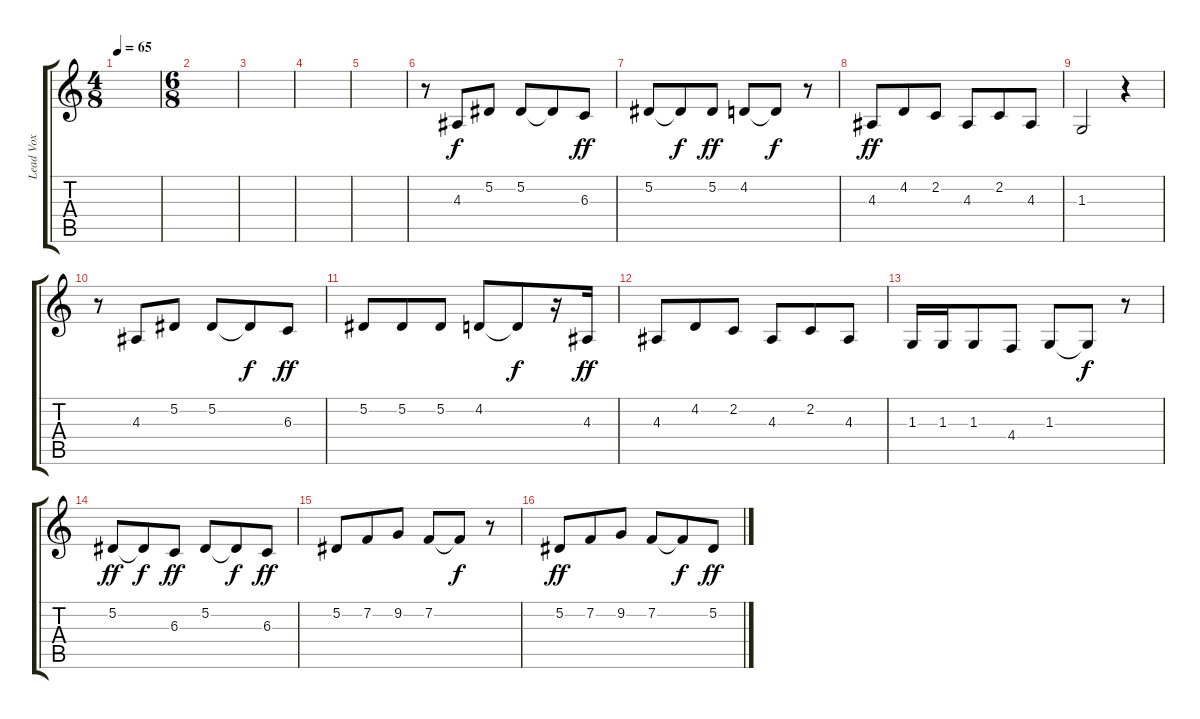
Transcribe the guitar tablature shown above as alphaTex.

\track ("Lead Vox" "Lead Vox") {instrument englishhorn}
\staff {score tabs}
\tuning (Eb4 Bb3 Gb3 Db3 Ab2 Eb2) {hide}
\ts (4 8)
\tempo 65
\clef g2
\ks c
|
\ts (6 8)
|
|
|
|
r.8 4.3.8 5.2.8 5.2.8 5.2{t}.8{dy f} 6.3.8{dy ff} |
5.2.8 5.2{t}.8{dy f} 5.2.8{dy ff} 4.2.8 4.2{t}.8{dy f} r.8 |
4.3.8{dy ff} 4.2.8 2.2.8 4.3.8 2.2.8 4.3.8 |
1.3.2 r.4 |
r.8 4.3.8 5.2.8 5.2.8 5.2{t}.8{dy f} 6.3.8{dy ff} |
5.2.8 5.2.8 5.2.8 4.2.8 4.2{t}.8{dy f} r.16 4.3.16{dy ff} |
4.3.8 4.2.8 2.2.8 4.3.8 2.2.8 4.3.8 |
1.3.16 1.3.16 1.3.8 4.4.8 1.3.8 1.3{t}.8{dy f} r.8 |
5.2.8{dy ff} 5.2{t}.8{dy f} 6.3.8{dy ff} 5.2.8 5.2{t}.8{dy f} 6.3.8{dy ff} |
5.2.8 7.2.8 9.2.8 7.2.8 7.2{t}.8{dy f} r.8 |
5.2.8{dy ff} 7.2.8 9.2.8 7.2.8 7.2{t}.8{dy f} 5.2.8{dy ff}
